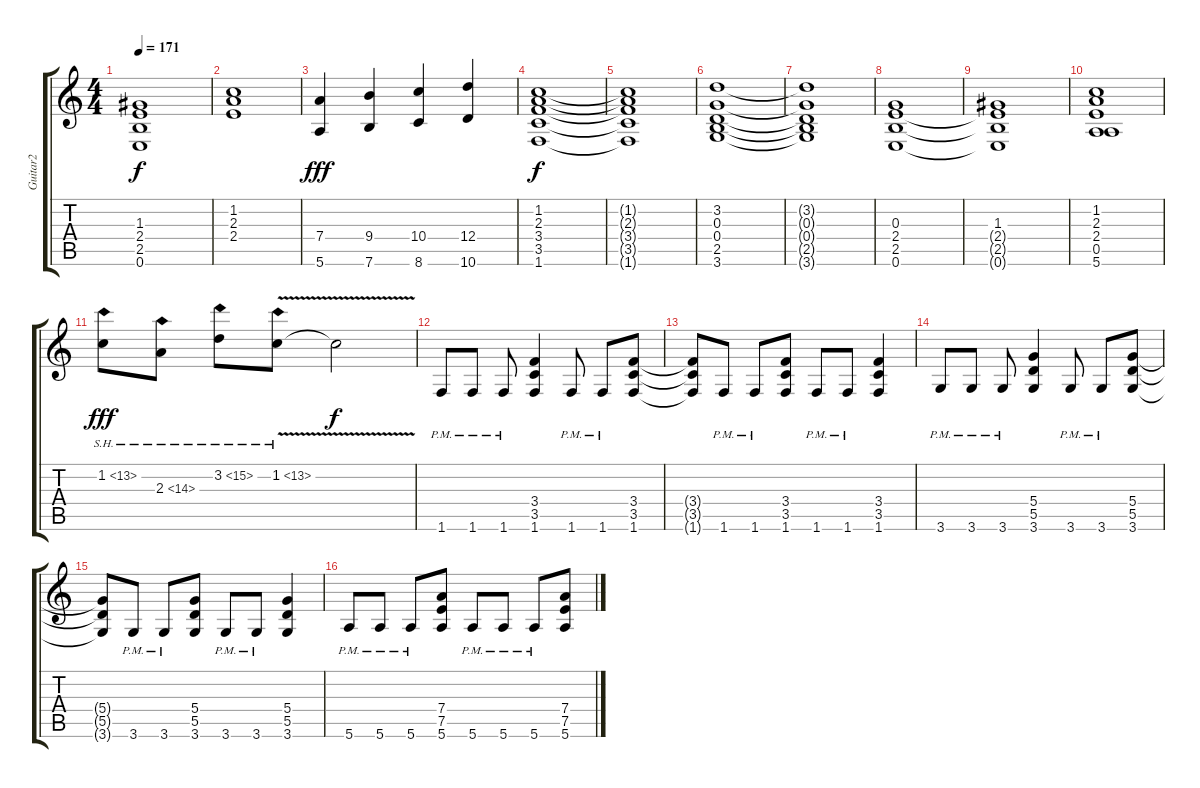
\track ("Guitar2" "Guitar2") {instrument distortionguitar}
\staff {score tabs}
\tuning (E4 B3 G3 D3 A2 E2) {hide}
\ts (4 4)
\tempo 171
\clef g2
\ks c
(1.3 2.4{t} 2.5{t} 0.6{t}).1{dy f} |
(1.2 2.3 2.4).1 |
(7.4 5.6).4{dy fff} (9.4 7.6).4 (10.4 8.6).4 (12.4 10.6).4 |
(1.2 2.3 3.4 3.5 1.6).1{dy f} |
(1.2{t} 2.3{t} 3.4{t} 3.5{t} 1.6{t}).1 |
(3.2 0.3 0.4 2.5 3.6).1 |
(3.2{t} 0.3{t} 0.4{t} 2.5{t} 3.6{t}).1 |
(0.3 2.4 2.5 0.6).1 |
(1.3 2.4{t} 2.5{t} 0.6{t}).1 |
(1.2 2.3 2.4 0.5 5.6).1 |
1.2{sh 12}.8{dy fff} 2.3{sh 12}.8 3.2{sh 12}.8 1.2{sh 12 v}.8 1.2{t}.2{dy f} |
1.6{pm}.8 1.6{pm}.8 1.6{pm}.8 (3.4 3.5 1.6).4 1.6{pm}.8 1.6{pm}.8 (3.4 3.5 1.6).8 |
(3.4{t} 3.5{t} 1.6{t}).8 1.6{pm}.8 1.6{pm}.8 (3.4 3.5 1.6).8 1.6{pm}.8 1.6{pm}.8 (3.4 3.5 1.6).4 |
3.6{pm}.8 3.6{pm}.8 3.6{pm}.8 (5.4 5.5 3.6).4 3.6{pm}.8 3.6{pm}.8 (5.4 5.5 3.6).8 |
(5.4{t} 5.5{t} 3.6{t}).8 3.6{pm}.8 3.6{pm}.8 (5.4 5.5 3.6).8 3.6{pm}.8 3.6{pm}.8 (5.4 5.5 3.6).4 |
5.6{pm}.8 5.6{pm}.8 5.6{pm}.8 (7.4 7.5 5.6).8 5.6{pm}.8 5.6{pm}.8 5.6{pm}.8 (7.4 7.5 5.6).8
